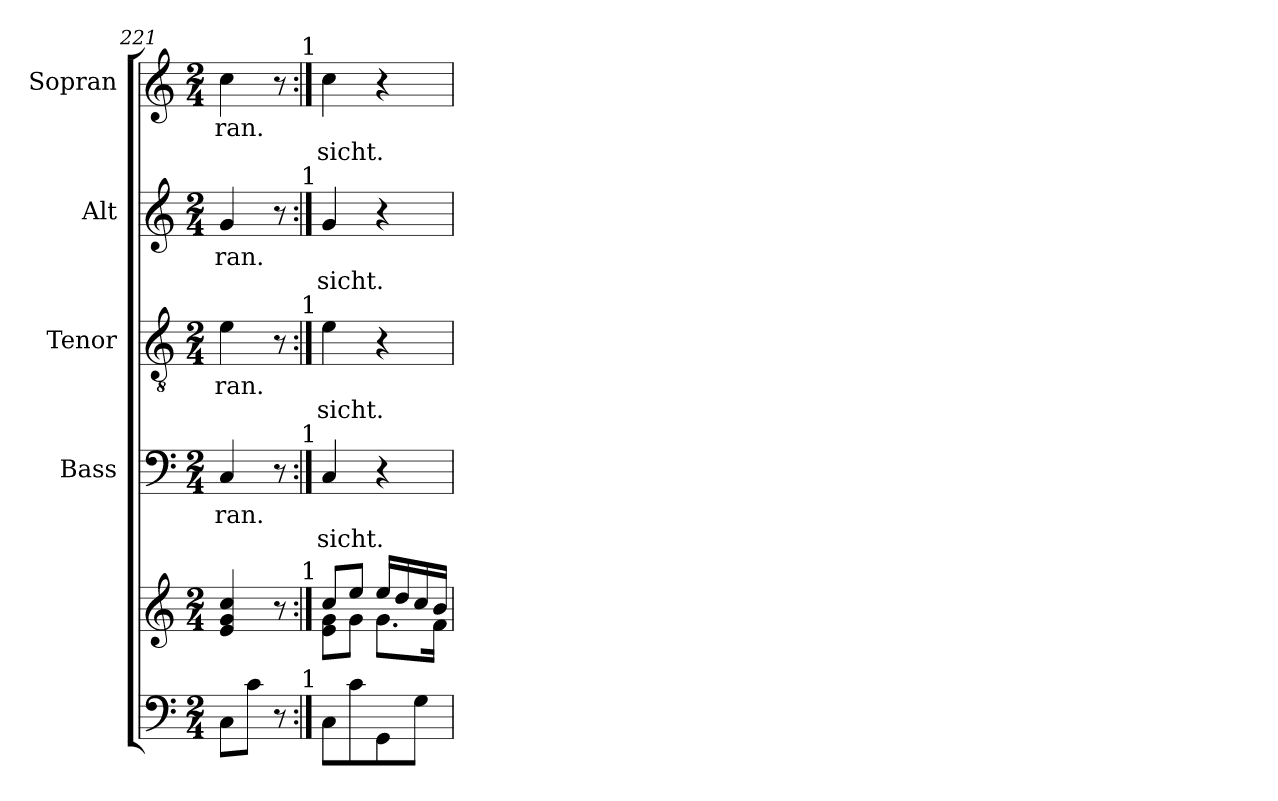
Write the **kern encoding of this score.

**kern	**kern	**kern	**text	**text	**kern	**text	**text	**kern	**text	**text	**kern	**text	**text
*part5	*part5	*part4	*part4	*part4	*part3	*part3	*part3	*part2	*part2	*part2	*part1	*part1	*part1
*staff6	*staff5	*staff4	*staff4	*staff4	*staff3	*staff3	*staff3	*staff2	*staff2	*staff2	*staff1	*staff1	*staff1
*	*	*I"Bass	*	*	*I"Tenor	*	*	*I"Alt	*	*	*I"Sopran	*	*
*	*	*I'B.	*	*	*I'T.	*	*	*I'A.	*	*	*I'S.	*	*
*clefF4	*clefG2	*clefF4	*	*	*clefGv2	*	*	*clefG2	*	*	*clefG2	*	*
*k[]	*k[]	*k[]	*	*	*k[]	*	*	*k[]	*	*	*k[]	*	*
*C:	*C:	*C:	*	*	*C:	*	*	*C:	*	*	*C:	*	*
*M2/4	*M2/4	*M2/4	*	*	*M2/4	*	*	*M2/4	*	*	*M2/4	*	*
=221	=221	=221	=221	=221	=221	=221	=221	=221	=221	=221	=221	=221	=221
!	!	!	!LO:LY:b	!	!	!LO:LY:b	!	!	!LO:LY:b	!	!	!LO:LY:b	!
8C\L	4e/ 4g/ 4cc/	4C/	-ran.	.	4e\	-ran.	.	4g/	-ran.	.	4cc\	-ran.	.
8c\J	.	.	.	.	.	.	.	.	.	.	.	.	.
8r	8r	8r	.	.	8r	.	.	8r	.	.	8r	.	.
!	!	!	!	!	!	!	!	!	!	!	!LO:TX:a:t=1	!	!
!	!	!	!	!	!	!	!	!LO:TX:a:t=1	!	!	!	!	!
!	!	!	!	!	!LO:TX:a:t=1	!	!	!	!	!	!	!	!
!	!	!LO:TX:a:t=1	!	!	!	!	!	!	!	!	!	!	!
!	!LO:TX:a:t=1	!	!	!	!	!	!	!	!	!	!	!	!
!LO:TX:a:t=1	!	!	!	!	!	!	!	!	!	!	!	!	!
=222:|!	=222:|!	=222:|!	=222:|!	=222:|!	=222:|!	=222:|!	=222:|!	=222:|!	=222:|!	=222:|!	=222:|!	=222:|!	=222:|!
*	*^	*	*	*	*	*	*	*	*	*	*	*	*
!	!	!	!	!	!LO:LY:b	!	!	!LO:LY:b	!	!	!LO:LY:b	!	!	!LO:LY:b
8C\L	8cc/L	8e\ 8g\L	4C/	.	-sicht.	4e\	.	-sicht.	4g/	.	-sicht.	4cc\	.	-sicht.
8c\	8ee/J	8g\J	.	.	.	.	.	.	.	.	.	.	.	.
8GG\	16ee/LL	8.g\L	4r	.	.	4r	.	.	4r	.	.	4r	.	.
.	16dd/	.	.	.	.	.	.	.	.	.	.	.	.	.
8G\J	16cc/	.	.	.	.	.	.	.	.	.	.	.	.	.
.	16b/JJ	16f\Jk	.	.	.	.	.	.	.	.	.	.	.	.
*	*v	*v	*	*	*	*	*	*	*	*	*	*	*	*
=	=	=	=	=	=	=	=	=	=	=	=	=	=
*-	*-	*-	*-	*-	*-	*-	*-	*-	*-	*-	*-	*-	*-
